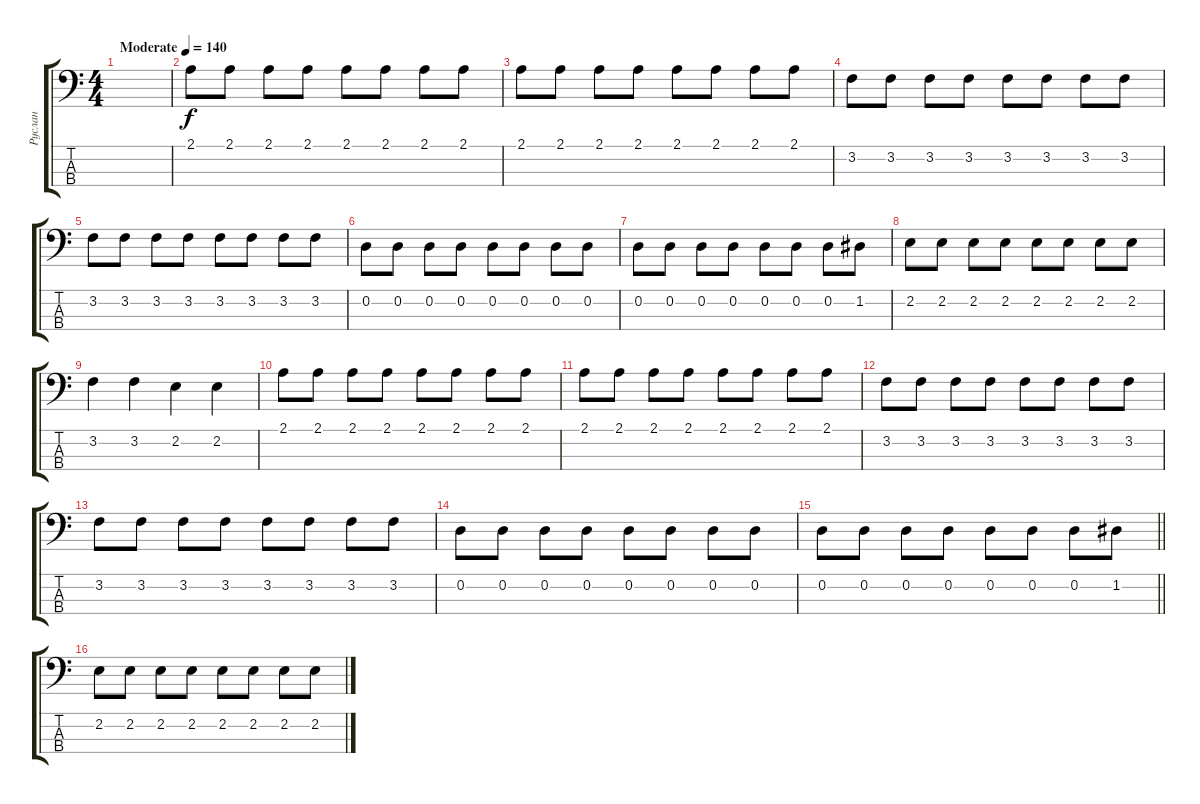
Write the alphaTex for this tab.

\track ("Руслан" "Руслан") {instrument acousticguitarsteel}
\staff {score tabs}
\tuning (G2 D2 A1 E1) {hide}
\ts (4 4)
\tempo (140 "Moderate")
\clef f4
\ks c
|
2.1.8 2.1.8 2.1.8 2.1.8 2.1.8 2.1.8 2.1.8 2.1.8 |
2.1.8 2.1.8 2.1.8 2.1.8 2.1.8 2.1.8 2.1.8 2.1.8 |
3.2.8 3.2.8 3.2.8 3.2.8 3.2.8 3.2.8 3.2.8 3.2.8 |
3.2.8 3.2.8 3.2.8 3.2.8 3.2.8 3.2.8 3.2.8 3.2.8 |
0.2.8 0.2.8 0.2.8 0.2.8 0.2.8 0.2.8 0.2.8 0.2.8 |
0.2.8 0.2.8 0.2.8 0.2.8 0.2.8 0.2.8 0.2.8 1.2.8 |
2.2.8 2.2.8 2.2.8 2.2.8 2.2.8 2.2.8 2.2.8 2.2.8 |
3.2.4 3.2.4 2.2.4 2.2.4 |
2.1.8 2.1.8 2.1.8 2.1.8 2.1.8 2.1.8 2.1.8 2.1.8 |
2.1.8 2.1.8 2.1.8 2.1.8 2.1.8 2.1.8 2.1.8 2.1.8 |
3.2.8 3.2.8 3.2.8 3.2.8 3.2.8 3.2.8 3.2.8 3.2.8 |
3.2.8 3.2.8 3.2.8 3.2.8 3.2.8 3.2.8 3.2.8 3.2.8 |
0.2.8 0.2.8 0.2.8 0.2.8 0.2.8 0.2.8 0.2.8 0.2.8 |
\barLineRight lightlight
0.2.8 0.2.8 0.2.8 0.2.8 0.2.8 0.2.8 0.2.8 1.2.8 |
2.2.8 2.2.8 2.2.8 2.2.8 2.2.8 2.2.8 2.2.8 2.2.8
